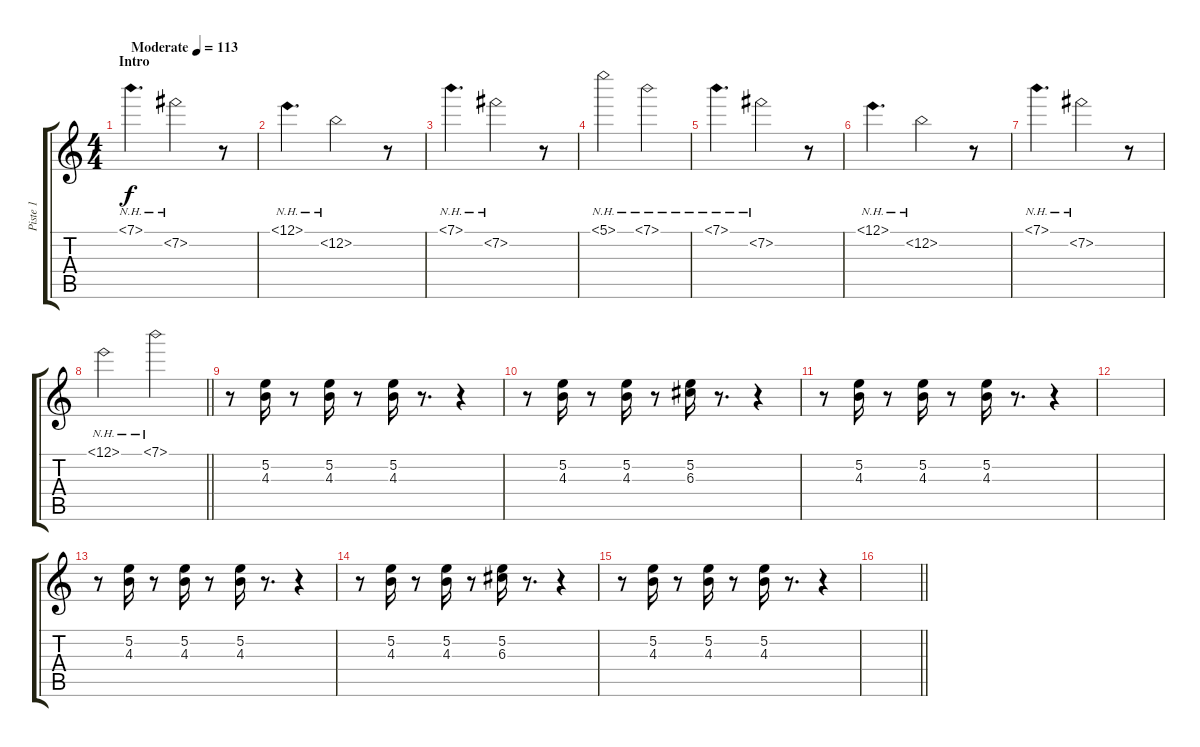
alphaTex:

\track ("Piste 1" "Piste 1") {instrument acousticguitarsteel}
\staff {score tabs}
\tuning (E4 B3 G3 D3 A2 E2) {hide}
\ts (4 4)
\section ("" "Intro")
\tempo (113 "Moderate")
\clef g2
\ks c
7.1{nh}.4{d dy f instrument acousticguitarsteel} 7.2{nh}.2 r.8 |
12.1{nh}.4{d} 12.2{nh}.2 r.8 |
7.1{nh}.4{d} 7.2{nh}.2 r.8 |
5.1{nh}.2 7.1{nh}.2 |
7.1{nh}.4{d} 7.2{nh}.2 r.8 |
12.1{nh}.4{d} 12.2{nh}.2 r.8 |
7.1{nh}.4{d} 7.2{nh}.2 r.8 |
\barLineRight lightlight
12.1{nh}.2 7.1{nh}.2 |
r.8 (5.2 4.3).16 r.8 (5.2 4.3).16 r.8 (5.2 4.3).16 r.8{d} r.4 |
r.8 (5.2 4.3).16 r.8 (5.2 4.3).16 r.8 (5.2 6.3).16 r.8{d} r.4 |
r.8 (5.2 4.3).16 r.8 (5.2 4.3).16 r.8 (5.2 4.3).16 r.8{d} r.4 |
|
r.8 (5.2 4.3).16 r.8 (5.2 4.3).16 r.8 (5.2 4.3).16 r.8{d} r.4 |
r.8 (5.2 4.3).16 r.8 (5.2 4.3).16 r.8 (5.2 6.3).16 r.8{d} r.4 |
r.8 (5.2 4.3).16 r.8 (5.2 4.3).16 r.8 (5.2 4.3).16 r.8{d} r.4 |
\barLineRight lightlight
